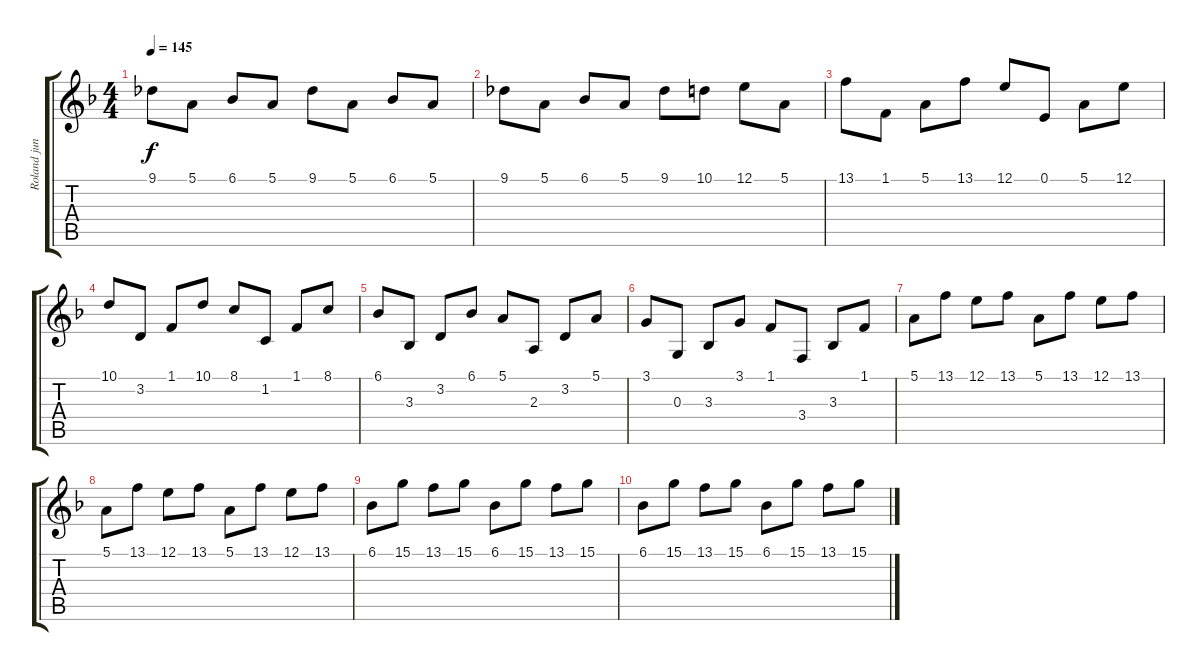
\track ("Roland juno DI" "Roland jun") {instrument acousticgrandpiano}
\staff {score tabs}
\tuning (E4 B3 G3 D3 A2 E2) {hide}
\ts (4 4)
\tempo 145
\clef g2
\ks f
9.1.8{dy f} 5.1.8 6.1.8 5.1.8 9.1.8 5.1.8 6.1.8 5.1.8 |
9.1.8 5.1.8 6.1.8 5.1.8 9.1.8 10.1.8 12.1.8 5.1.8 |
13.1.8 1.1.8 5.1.8 13.1.8 12.1.8 0.1.8 5.1.8 12.1.8 |
10.1.8 3.2.8 1.1.8 10.1.8 8.1.8 1.2.8 1.1.8 8.1.8 |
6.1.8 3.3.8 3.2.8 6.1.8 5.1.8 2.3.8 3.2.8 5.1.8 |
3.1.8 0.3.8 3.3.8 3.1.8 1.1.8 3.4.8 3.3.8 1.1.8 |
5.1.8 13.1.8 12.1.8 13.1.8 5.1.8 13.1.8 12.1.8 13.1.8 |
5.1.8 13.1.8 12.1.8 13.1.8 5.1.8 13.1.8 12.1.8 13.1.8 |
6.1.8 15.1.8 13.1.8 15.1.8 6.1.8 15.1.8 13.1.8 15.1.8 |
6.1.8 15.1.8 13.1.8 15.1.8 6.1.8 15.1.8 13.1.8 15.1.8
